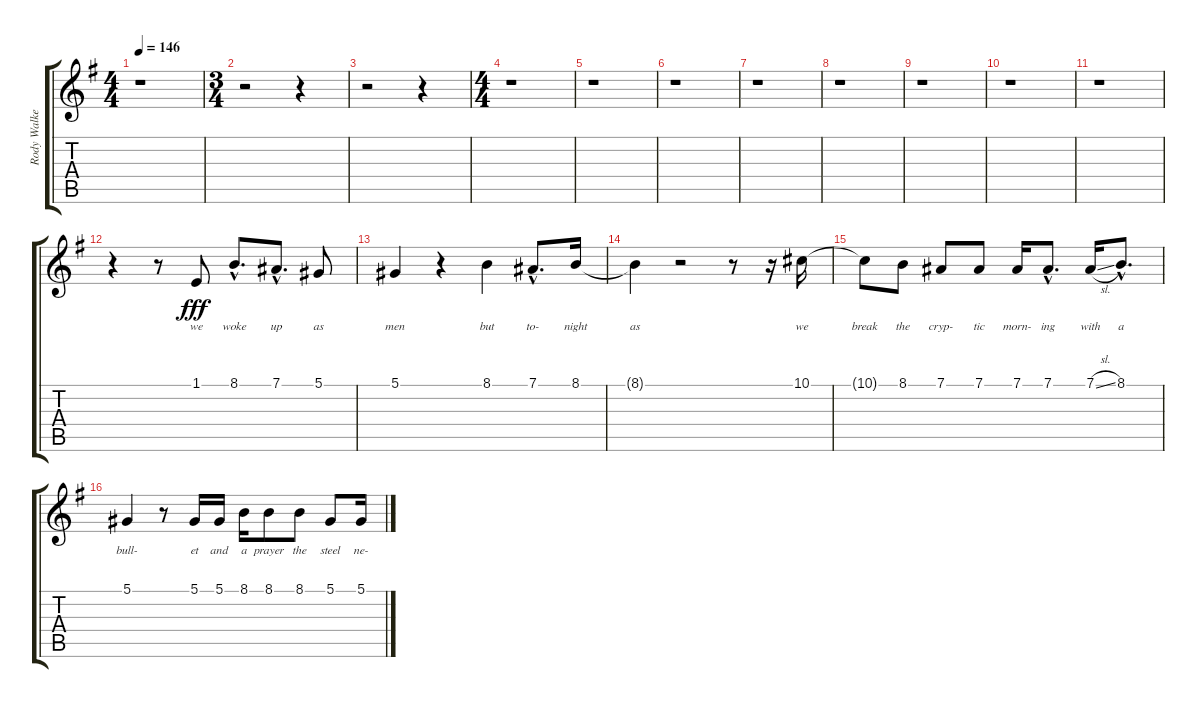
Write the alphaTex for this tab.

\track ("Rody Walker" "Rody Walke") {instrument lead2sawtooth}
\staff {score tabs}
\tuning (Eb4 Bb3 Gb3 Db3 Ab2 Eb2) {hide}
\ts (4 4)
\tempo 146
\clef g2
\ks g
r.1{dy fff} |
\ts (3 4)
r.2 r.4 |
r.2 r.4 |
\ts (4 4)
r.1 |
r.1 |
r.1 |
r.1 |
r.1 |
r.1 |
r.1 |
r.1 |
r.4 r.8 1.1.8{lyrics (0 "we") lyrics (1 "") lyrics (2 "") lyrics (3 "") lyrics (4 "")} 8.1{hac}.8{d lyrics (0 "woke") lyrics (1 "") lyrics (2 "") lyrics (3 "") lyrics (4 "")} 7.1{hac}.8{d lyrics (0 "up") lyrics (1 "") lyrics (2 "") lyrics (3 "") lyrics (4 "")} 5.1.8{lyrics (0 "as") lyrics (1 "") lyrics (2 "") lyrics (3 "") lyrics (4 "")} |
5.1.4{lyrics (0 "men") lyrics (1 "") lyrics (2 "") lyrics (3 "") lyrics (4 "")} r.4 8.1.4{lyrics (0 "but") lyrics (1 "") lyrics (2 "") lyrics (3 "") lyrics (4 "")} 7.1{hac}.8{d lyrics (0 "to-") lyrics (1 "") lyrics (2 "") lyrics (3 "") lyrics (4 "")} 8.1.16{lyrics (0 "night") lyrics (1 "") lyrics (2 "") lyrics (3 "") lyrics (4 "")} |
8.1{t}.4{lyrics (0 "as") lyrics (1 "") lyrics (2 "") lyrics (3 "") lyrics (4 "")} r.2 r.8 r.16 10.1.16{lyrics (0 "we") lyrics (1 "") lyrics (2 "") lyrics (3 "") lyrics (4 "")} |
10.1{t}.8{lyrics (0 "break") lyrics (1 "") lyrics (2 "") lyrics (3 "") lyrics (4 "")} 8.1.8{lyrics (0 "the") lyrics (1 "") lyrics (2 "") lyrics (3 "") lyrics (4 "")} 7.1.8{lyrics (0 "cryp-") lyrics (1 "") lyrics (2 "") lyrics (3 "") lyrics (4 "")} 7.1.8{lyrics (0 "tic") lyrics (1 "") lyrics (2 "") lyrics (3 "") lyrics (4 "")} 7.1.16{lyrics (0 "morn-") lyrics (1 "") lyrics (2 "") lyrics (3 "") lyrics (4 "")} 7.1{hac}.8{d lyrics (0 "ing") lyrics (1 "") lyrics (2 "") lyrics (3 "") lyrics (4 "")} 7.1{sl}.16{lyrics (0 "with") lyrics (1 "") lyrics (2 "") lyrics (3 "") lyrics (4 "")} 8.1{hac}.8{d lyrics (0 "a") lyrics (1 "") lyrics (2 "") lyrics (3 "") lyrics (4 "")} |
5.1.4{lyrics (0 "bull-") lyrics (1 "") lyrics (2 "") lyrics (3 "") lyrics (4 "")} r.8 5.1.16{lyrics (0 "et") lyrics (1 "") lyrics (2 "") lyrics (3 "") lyrics (4 "")} 5.1.16{lyrics (0 "and") lyrics (1 "") lyrics (2 "") lyrics (3 "") lyrics (4 "")} 8.1.16{lyrics (0 "a") lyrics (1 "") lyrics (2 "") lyrics (3 "") lyrics (4 "")} 8.1.8{lyrics (0 "prayer") lyrics (1 "") lyrics (2 "") lyrics (3 "") lyrics (4 "")} 8.1.8{lyrics (0 "the") lyrics (1 "") lyrics (2 "") lyrics (3 "") lyrics (4 "")} 5.1.8{lyrics (0 "steel") lyrics (1 "") lyrics (2 "") lyrics (3 "") lyrics (4 "")} 5.1.16{lyrics (0 "ne-") lyrics (1 "") lyrics (2 "") lyrics (3 "") lyrics (4 "")}
